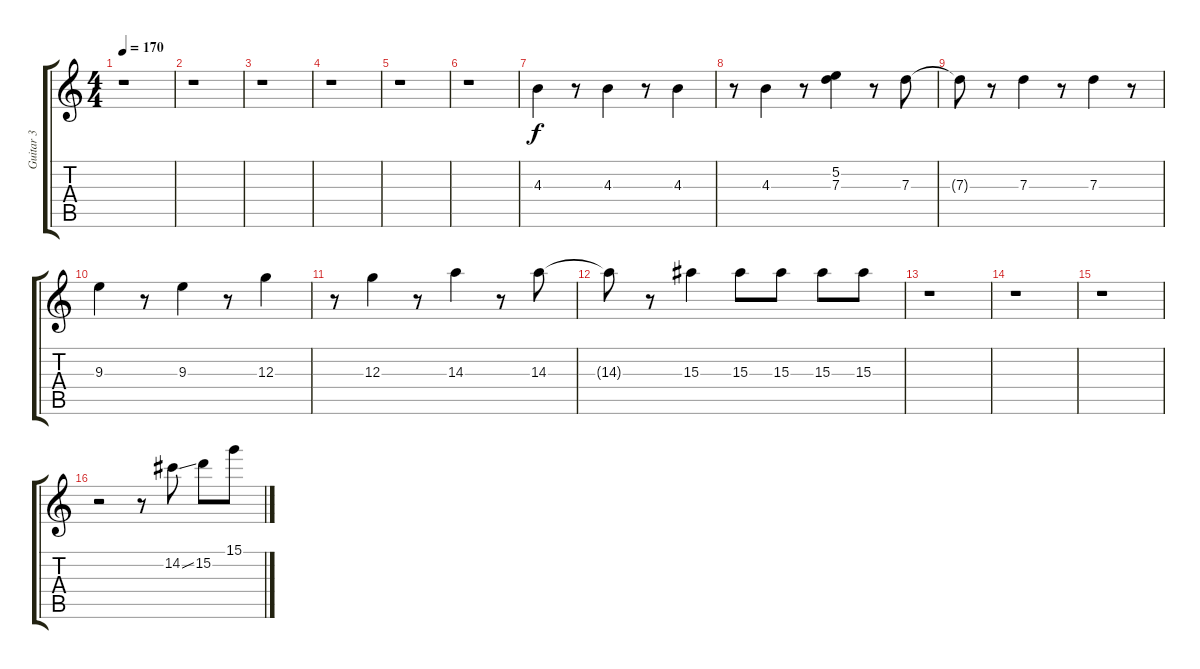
\track ("Guitar 3" "Guitar 3") {instrument distortionguitar}
\staff {score tabs}
\tuning (E4 B3 G3 D3 A2 E2) {hide}
\ts (4 4)
\tempo 170
\clef g2
\ks c
r.1{dy f instrument distortionguitar} |
r.1 |
r.1 |
r.1 |
r.1 |
r.1 |
4.3.4 r.8 4.3.4 r.8 4.3.4 |
r.8 4.3.4 r.8 (5.2 7.3).4 r.8 7.3.8 |
7.3{t}.8 r.8 7.3.4 r.8 7.3.4 r.8 |
9.3.4 r.8 9.3.4 r.8 12.3.4 |
r.8 12.3.4 r.8 14.3.4 r.8 14.3.8 |
14.3{t}.8 r.8 15.3.4 15.3.8 15.3.8 15.3.8 15.3.8 |
r.1 |
r.1 |
r.1 |
r.2 r.8 14.2{ss}.8 15.2.8 15.1.8
